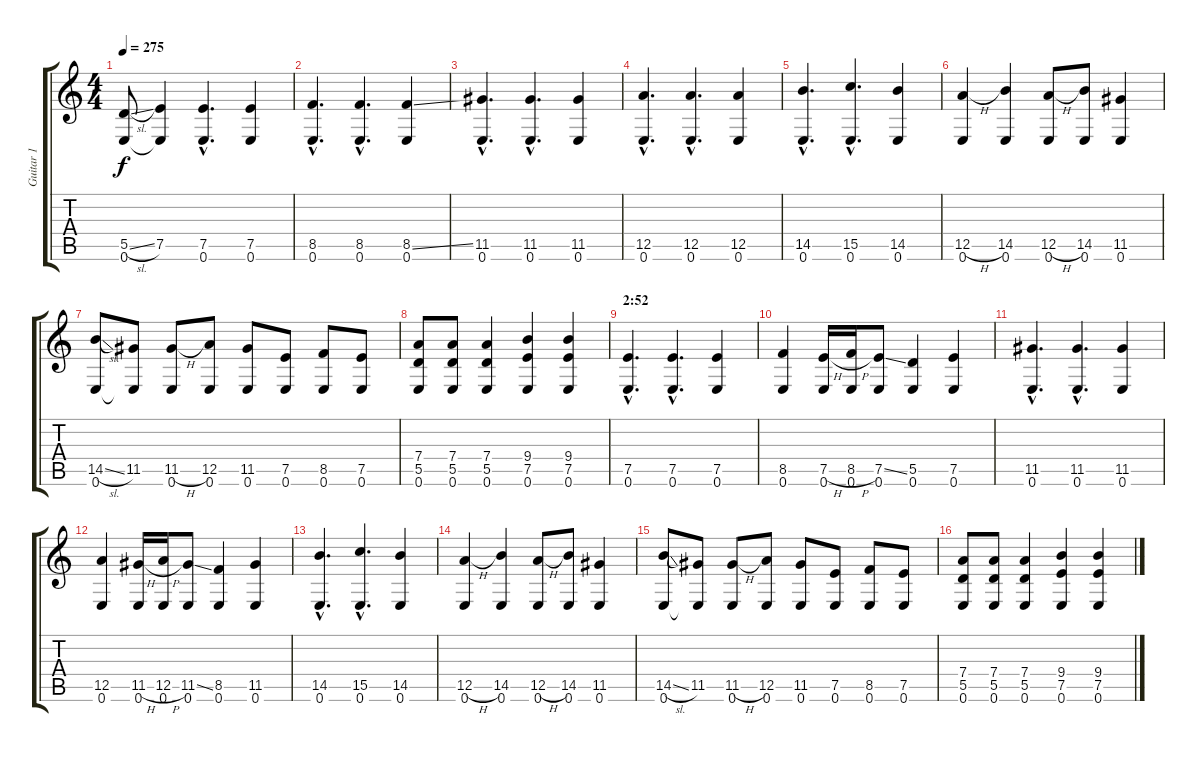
\track ("Guitar 1" "Guitar 1") {instrument distortionguitar}
\staff {score tabs}
\tuning (E4 B3 G3 D3 A2 E2) {hide}
\ts (4 4)
\tempo 275
\clef g2
\ks c
(5.5{sl} 0.6).8{dy f} (7.5 0.6{t}).4 (7.5{hac} 0.6{hac}).4{d} (7.5 0.6).4 |
(8.5{hac} 0.6{hac}).4{d} (8.5{hac} 0.6{hac}).4{d} (8.5{ss} 0.6).4 |
(11.5{hac} 0.6{hac}).4{d} (11.5{hac} 0.6{hac}).4{d} (11.5 0.6).4 |
(12.5{hac} 0.6{hac}).4{d} (12.5{hac} 0.6{hac}).4{d} (12.5 0.6).4 |
(14.5{hac} 0.6{hac}).4{d} (15.5{hac} 0.6{hac}).4{d} (14.5 0.6).4 |
(12.5{h} 0.6).4 (14.5 0.6).4 (12.5{h} 0.6).8 (14.5 0.6).8 (11.5 0.6).4 |
(14.5{sl} 0.6).8 (11.5 0.6{t}).8 (11.5{h} 0.6).8 (12.5 0.6).8 (11.5 0.6).8 (7.5 0.6).8 (8.5 0.6).8 (7.5 0.6).8 |
(7.4 5.5 0.6).8 (7.4 5.5 0.6).8 (7.4 5.5 0.6).4 (9.4 7.5 0.6).4 (9.4 7.5 0.6).4 |
\section ("" "2:52")
(7.5{hac} 0.6{hac}).4{d} (7.5{hac} 0.6{hac}).4{d} (7.5 0.6).4 |
(8.5 0.6).4 (7.5{h} 0.6).16 (8.5{h} 0.6).16 (7.5{ss} 0.6).8 (5.5 0.6).4 (7.5 0.6).4 |
(11.5{hac} 0.6{hac}).4{d} (11.5{hac} 0.6{hac}).4{d} (11.5 0.6).4 |
(12.5 0.6).4 (11.5{h} 0.6).16 (12.5{h} 0.6).16 (11.5{ss} 0.6).8 (8.5 0.6).4 (11.5 0.6).4 |
(14.5{hac} 0.6{hac}).4{d} (15.5{hac} 0.6{hac}).4{d} (14.5 0.6).4 |
(12.5{h} 0.6).4 (14.5 0.6).4 (12.5{h} 0.6).8 (14.5 0.6).8 (11.5 0.6).4 |
(14.5{sl} 0.6).8 (11.5 0.6{t}).8 (11.5{h} 0.6).8 (12.5 0.6).8 (11.5 0.6).8 (7.5 0.6).8 (8.5 0.6).8 (7.5 0.6).8 |
(7.4 5.5 0.6).8 (7.4 5.5 0.6).8 (7.4 5.5 0.6).4 (9.4 7.5 0.6).4 (9.4 7.5 0.6).4
